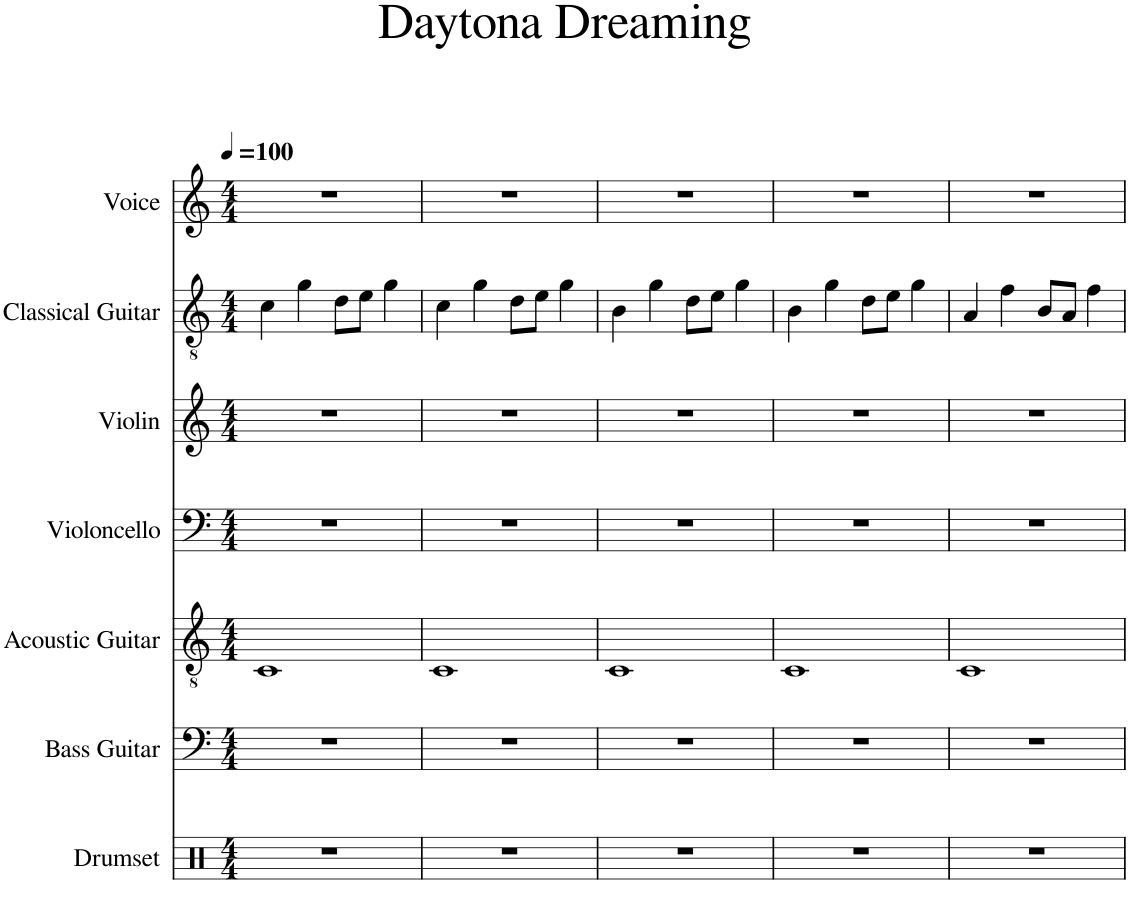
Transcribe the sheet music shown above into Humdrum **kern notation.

**kern	**kern	**kern	**kern	**kern	**kern	**kern
*part7	*part6	*part5	*part4	*part3	*part2	*part1
*staff7	*staff6	*staff5	*staff4	*staff3	*staff2	*staff1
*I"Drumset	*I"Bass Guitar	*I"Acoustic Guitar	*I"Violoncello	*I"Violin	*I"Classical Guitar	*I"Voice
*I'D. Set	*I'B. Guit.	*I'Guit.	*I'Vc.	*I'Vln.	*I'Guit.	*I'Vo.
*clefX	*clefF4	*clefGv2	*clefF4	*clefG2	*clefGv2	*clefG2
*	*Trd7c12	*	*	*	*	*
*k[]	*k[]	*k[]	*k[]	*k[]	*k[]	*k[]
*M4/4	*M4/4	*M4/4	*M4/4	*M4/4	*M4/4	*M4/4
*MM100	*MM100	*MM100	*MM100	*MM100	*MM100	*MM100
=1	=1	=1	=1	=1	=1	=1
1r	1r	1C	1r	1r	4c\	1r
.	.	.	.	.	4g\	.
.	.	.	.	.	8d\L	.
.	.	.	.	.	8e\J	.
.	.	.	.	.	4g\	.
=2	=2	=2	=2	=2	=2	=2
1r	1r	1C	1r	1r	4c\	1r
.	.	.	.	.	4g\	.
.	.	.	.	.	8d\L	.
.	.	.	.	.	8e\J	.
.	.	.	.	.	4g\	.
=3	=3	=3	=3	=3	=3	=3
1r	1r	1C	1r	1r	4B\	1r
.	.	.	.	.	4g\	.
.	.	.	.	.	8d\L	.
.	.	.	.	.	8e\J	.
.	.	.	.	.	4g\	.
=4	=4	=4	=4	=4	=4	=4
1r	1r	1C	1r	1r	4B\	1r
.	.	.	.	.	4g\	.
.	.	.	.	.	8d\L	.
.	.	.	.	.	8e\J	.
.	.	.	.	.	4g\	.
=5	=5	=5	=5	=5	=5	=5
1r	1r	1C	1r	1r	4A/	1r
.	.	.	.	.	4f\	.
.	.	.	.	.	8B/L	.
.	.	.	.	.	8A/J	.
.	.	.	.	.	4f\	.
=	=	=	=	=	=	=
*-	*-	*-	*-	*-	*-	*-
